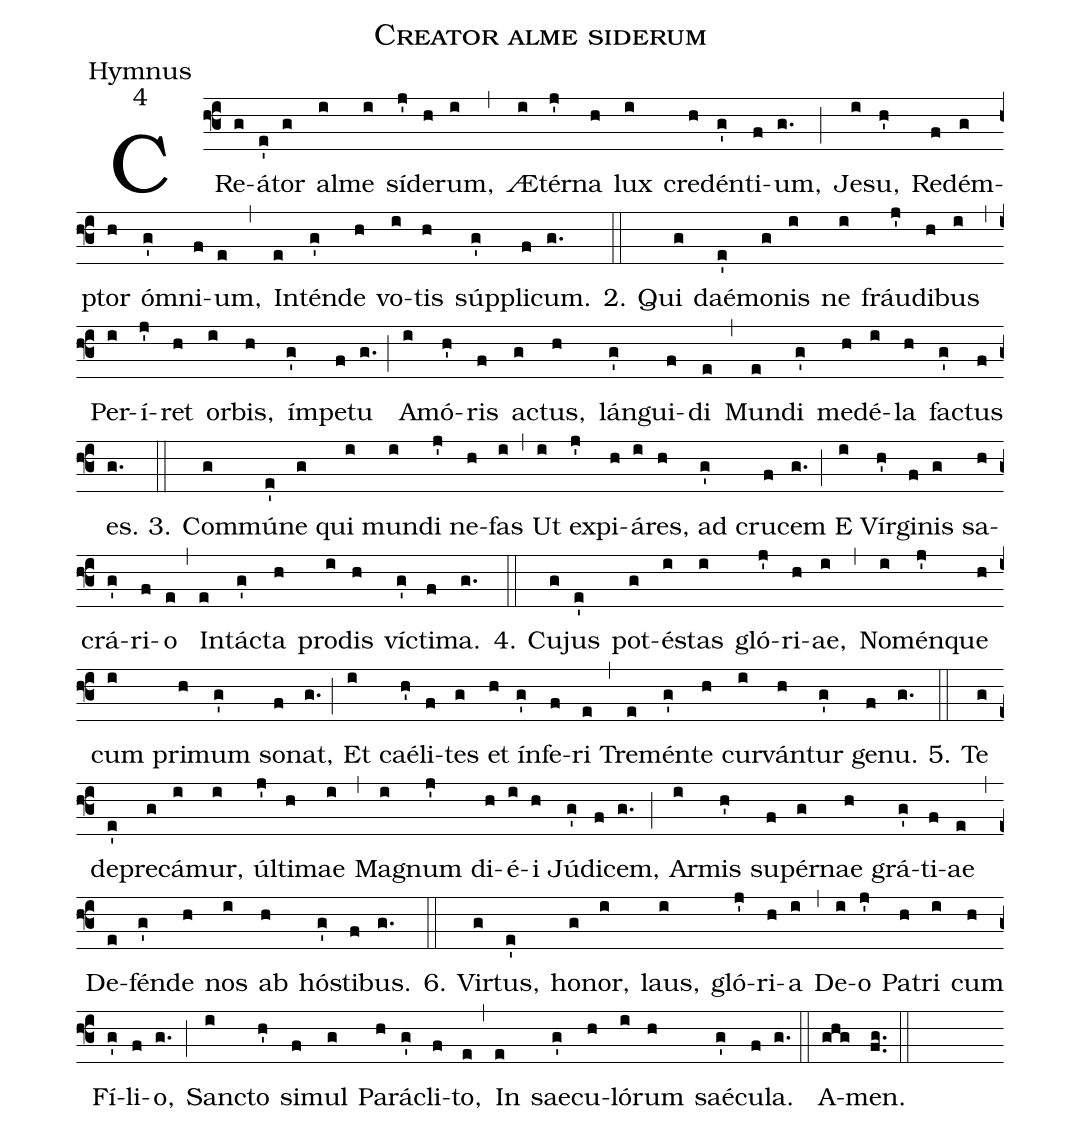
name:Creator alme siderum;
office-part:Hymnus;
mode:4;
%%
(f3) CRe(g)á(e')tor(g) al(i)me(i) sí(j')de(h)rum,(i) (,) Æ(i)tér(j')na(h) lux(i) cre(h)dén(g')ti(f)um,(g.) (;) Je(i)su,(h') Red(f)ém(g)ptor(h) ó(g')mni(f)um,(e) (,) In(e)tén(g')de(h) vo(i)tis(h) súp(g')pli(f)cum.(g.) (::)
2. Qui(g) daé(e')mo(g)nis(i) ne(i) fráu(j')di(h)bus(i) (,) Per(i)í(j')ret(h) or(i)bis,(h) ím(g')pe(f)tu(g.) (;) A(i)mó(h')ris(f) a(g)ctus,(h) lán(g')gui(f)di(e) (,) Mun(e)di(g') me(h)dé(i)la(h) fa(g')ctus(f) es.(g.) (::)
3. Com(g)mú(e')ne(g) qui(i) mun(i)di(j') ne(h)fas(i) (,) Ut(i) ex(j')pi(h)á(i)res,(h) ad(g') cru(f)cem(g.) (;) E(i) Vír(h')gi(f)nis(g) sa(h)crá(g')ri(f)o(e) (,) In(e)tá(g')cta(h) pro(i)dis(h) ví(g')cti(f)ma.(g.) (::)
4. Cu(g)jus(e') pot(g)é(i)stas(i) gló(j')ri(h)ae,(i) (,) No(i)mén(j')que(h) cum(i) pri(h)mum(g') so(f)nat,(g.) (;) Et(i) caé(h')li(f)tes(g) et(h) ín(g')fe(f)ri(e) (,) Tre(e)mén(g')te(h) cur(i)ván(h)tur(g') ge(f)nu.(g.) (::)
5. Te(g) de(e')pre(g)cá(i)mur,(i) úl(j')ti(h)mae(i) (,) Ma(i)gnum(j') di(h)é(i)i(h) Jú(g')di(f)cem,(g.) (;) Ar(i)mis(h') su(f)pér(g)nae(h) grá(g')ti(f)ae(e) (,) De(e)fén(g')de(h) nos(i) ab(h) hó(g')sti(f)bus.(g.) (::)
6. Vir(g)tus,(e') ho(g)nor,(i) laus,(i) gló(j')ri(h)a(i) (,) De(i)o(j') Pa(h)tri(i) cum(h) Fí(g')li(f)o,(g.) (;) San(i)cto(h') si(f)mul(g) Pa(h)rá(g')cli(f)to,(e) (,) In(e) sae(g')cu(h)ló(i)rum(h) saé(g')cu(f)la.(g.) (::)
A(ghg)men.(fg..) (::)
